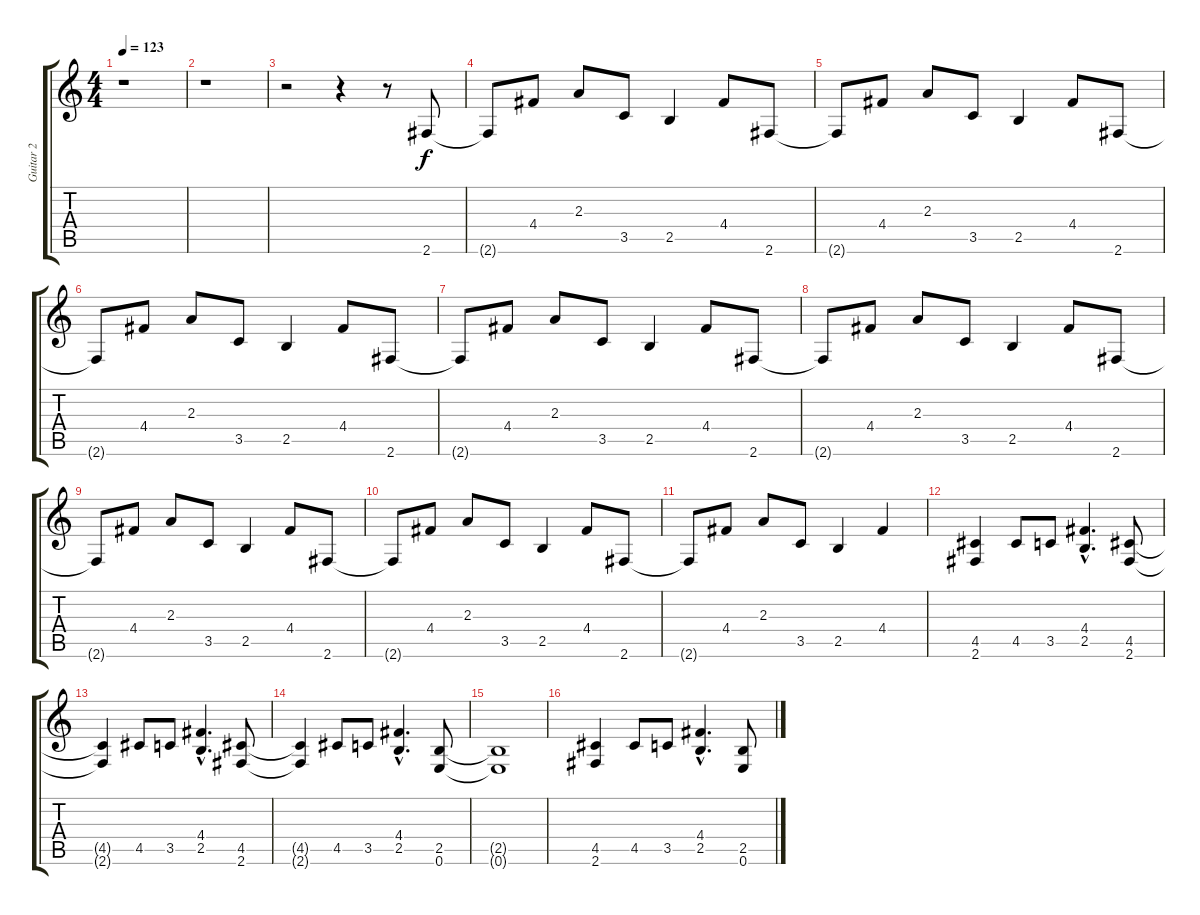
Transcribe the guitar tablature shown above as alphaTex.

\track ("Guitar 2" "Guitar 2") {instrument overdrivenguitar}
\staff {score tabs}
\tuning (E4 B3 G3 D3 A2 E2) {hide}
\ts (4 4)
\tempo 123
\clef g2
\ks c
r.1{dy f} |
r.1 |
r.2 r.4 r.8 2.6.8 |
2.6{t}.8 4.4.8 2.3.8 3.5.8 2.5.4 4.4.8 2.6.8 |
2.6{t}.8 4.4.8 2.3.8 3.5.8 2.5.4 4.4.8 2.6.8 |
2.6{t}.8 4.4.8 2.3.8 3.5.8 2.5.4 4.4.8 2.6.8 |
2.6{t}.8 4.4.8 2.3.8 3.5.8 2.5.4 4.4.8 2.6.8 |
2.6{t}.8 4.4.8 2.3.8 3.5.8 2.5.4 4.4.8 2.6.8 |
2.6{t}.8 4.4.8 2.3.8 3.5.8 2.5.4 4.4.8 2.6.8 |
2.6{t}.8 4.4.8 2.3.8 3.5.8 2.5.4 4.4.8 2.6.8 |
2.6{t}.8 4.4.8 2.3.8 3.5.8 2.5.4 4.4.4 |
(4.5 2.6).4 4.5.8 3.5.8 (4.4{hac} 2.5{hac}).4{d} (4.5 2.6).8 |
(4.5{t} 2.6{t}).4 4.5.8 3.5.8 (4.4{hac} 2.5{hac}).4{d} (4.5 2.6).8 |
(4.5{t} 2.6{t}).4 4.5.8 3.5.8 (4.4{hac} 2.5{hac}).4{d} (2.5 0.6).8 |
(2.5{t} 0.6{t}).1 |
(4.5 2.6).4 4.5.8 3.5.8 (4.4{hac} 2.5{hac}).4{d} (2.5 0.6).8
